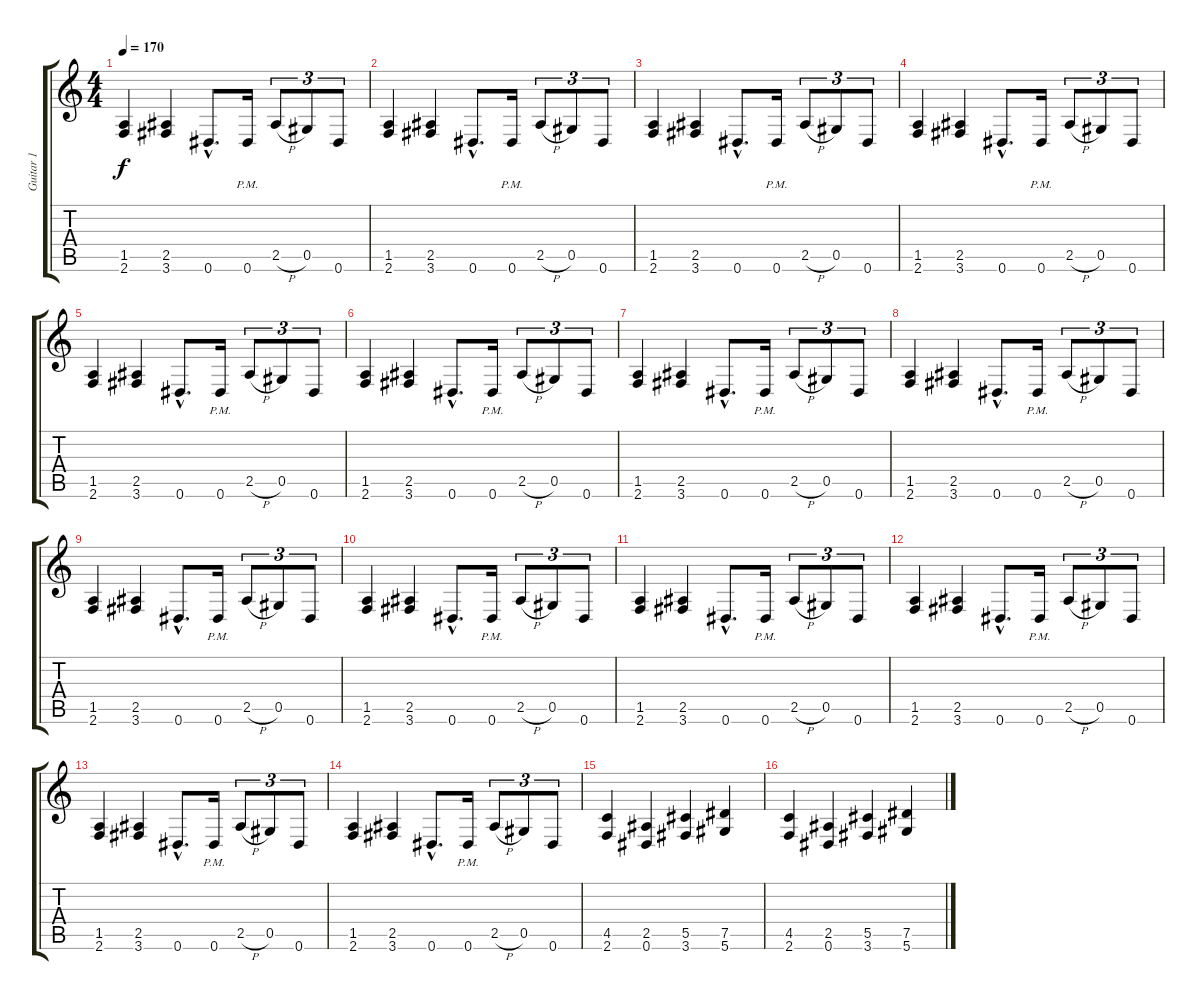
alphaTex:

\track ("Guitar 1" "Guitar 1") {instrument distortionguitar}
\staff {score tabs}
\tuning (Eb4 Bb3 Gb3 Db3 Ab2 Eb2) {hide}
\ts (4 4)
\tempo 170
\clef g2
\ks c
(1.5 2.6).4{dy f} (2.5 3.6).4 0.6{hac}.8{d} 0.6{pm}.16 2.5{h}.8{tu (3 2)} 0.5.8{tu (3 2)} 0.6.8{tu (3 2)} |
(1.5 2.6).4 (2.5 3.6).4 0.6{hac}.8{d} 0.6{pm}.16 2.5{h}.8{tu (3 2)} 0.5.8{tu (3 2)} 0.6.8{tu (3 2)} |
(1.5 2.6).4 (2.5 3.6).4 0.6{hac}.8{d} 0.6{pm}.16 2.5{h}.8{tu (3 2)} 0.5.8{tu (3 2)} 0.6.8{tu (3 2)} |
(1.5 2.6).4 (2.5 3.6).4 0.6{hac}.8{d} 0.6{pm}.16 2.5{h}.8{tu (3 2)} 0.5.8{tu (3 2)} 0.6.8{tu (3 2)} |
(1.5 2.6).4 (2.5 3.6).4 0.6{hac}.8{d} 0.6{pm}.16 2.5{h}.8{tu (3 2)} 0.5.8{tu (3 2)} 0.6.8{tu (3 2)} |
(1.5 2.6).4 (2.5 3.6).4 0.6{hac}.8{d} 0.6{pm}.16 2.5{h}.8{tu (3 2)} 0.5.8{tu (3 2)} 0.6.8{tu (3 2)} |
(1.5 2.6).4 (2.5 3.6).4 0.6{hac}.8{d} 0.6{pm}.16 2.5{h}.8{tu (3 2)} 0.5.8{tu (3 2)} 0.6.8{tu (3 2)} |
(1.5 2.6).4 (2.5 3.6).4 0.6{hac}.8{d} 0.6{pm}.16 2.5{h}.8{tu (3 2)} 0.5.8{tu (3 2)} 0.6.8{tu (3 2)} |
(1.5 2.6).4 (2.5 3.6).4 0.6{hac}.8{d} 0.6{pm}.16 2.5{h}.8{tu (3 2)} 0.5.8{tu (3 2)} 0.6.8{tu (3 2)} |
(1.5 2.6).4 (2.5 3.6).4 0.6{hac}.8{d} 0.6{pm}.16 2.5{h}.8{tu (3 2)} 0.5.8{tu (3 2)} 0.6.8{tu (3 2)} |
(1.5 2.6).4 (2.5 3.6).4 0.6{hac}.8{d} 0.6{pm}.16 2.5{h}.8{tu (3 2)} 0.5.8{tu (3 2)} 0.6.8{tu (3 2)} |
(1.5 2.6).4 (2.5 3.6).4 0.6{hac}.8{d} 0.6{pm}.16 2.5{h}.8{tu (3 2)} 0.5.8{tu (3 2)} 0.6.8{tu (3 2)} |
(1.5 2.6).4 (2.5 3.6).4 0.6{hac}.8{d} 0.6{pm}.16 2.5{h}.8{tu (3 2)} 0.5.8{tu (3 2)} 0.6.8{tu (3 2)} |
(1.5 2.6).4 (2.5 3.6).4 0.6{hac}.8{d} 0.6{pm}.16 2.5{h}.8{tu (3 2)} 0.5.8{tu (3 2)} 0.6.8{tu (3 2)} |
(4.5 2.6).4 (2.5 0.6).4 (5.5 3.6).4 (7.5 5.6).4 |
(4.5 2.6).4 (2.5 0.6).4 (5.5 3.6).4 (7.5 5.6).4
